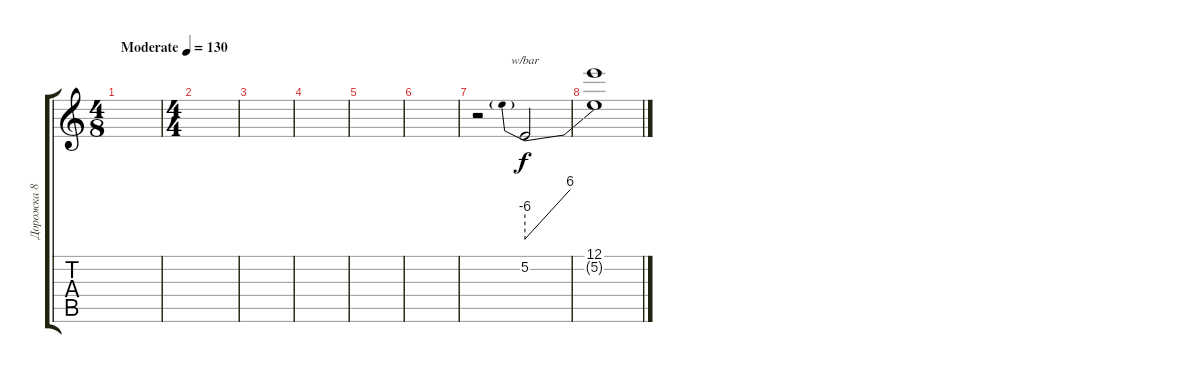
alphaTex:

\track ("Дорожка 8" "Дорожка 8") {instrument overdrivenguitar}
\staff {score tabs}
\tuning (E4 B3 G3 D3 A2 E2) {hide}
\ts (4 8)
\tempo (130 "Moderate")
\clef g2
\ks c
|
\ts (4 4)
|
|
|
|
|
r.2{volume 0} 5.2.2{tbe (predivedive default 0 -24 60 24) volume 16} |
(12.1 5.2{t}).1
